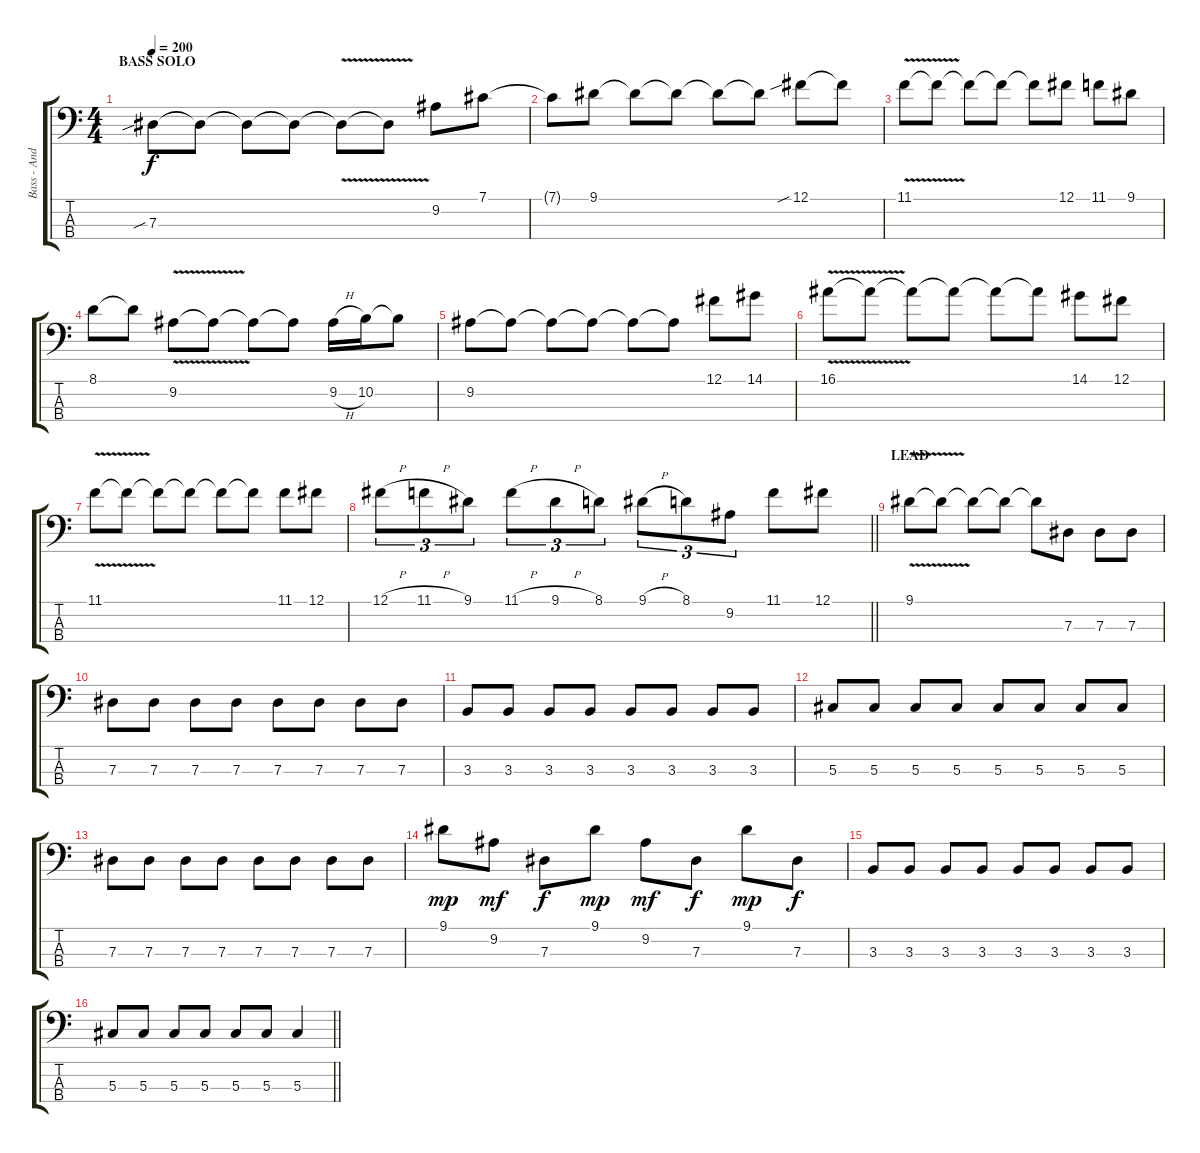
\track ("Bass - Andre Hartoonian" "Bass - And") {instrument electricbasspick}
\staff {score tabs}
\tuning (Gb2 Db2 Ab1 Eb1) {hide}
\ts (4 4)
\section ("" "BASS SOLO")
\tempo 200
\clef f4
\ks c
7.3{sib}.8{dy f volume 15} 7.3{t}.8 7.3{t}.8 7.3{t}.8 7.3{v t}.8 7.3{t}.8 9.2.8 7.1.8 |
7.1{t}.8 9.1.8 9.1{t}.8 9.1{t}.8 9.1{t}.8 9.1{t}.8 12.1{sib}.8 12.1{t}.8 |
11.1{v}.8 11.1{t}.8 11.1{t}.8 11.1{t}.8 11.1{t}.8 12.1.8 11.1.8 9.1.8 |
8.1.8 8.1{t}.8 9.2{v}.8 9.2{t}.8 9.2{t}.8 9.2{t}.8 9.2{h}.16 10.2.16 10.2{t}.8 |
9.2.8 9.2{t}.8 9.2{t}.8 9.2{t}.8 9.2{t}.8 9.2{t}.8 12.1.8 14.1.8 |
16.1{v}.8 16.1{t}.8 16.1{t}.8 16.1{t}.8 16.1{t}.8 16.1{t}.8 14.1.8 12.1.8 |
11.1{v}.8 11.1{t}.8 11.1{t}.8 11.1{t}.8 11.1{t}.8 11.1{t}.8 11.1.8 12.1.8 |
\barLineRight lightlight
12.1{h}.8{tu (3 2)} 11.1{h}.8{tu (3 2)} 9.1.8{tu (3 2)} 11.1{h}.8{tu (3 2)} 9.1{h}.8{tu (3 2)} 8.1.8{tu (3 2)} 9.1{h}.8{tu (3 2)} 8.1.8{tu (3 2)} 9.2.8{tu (3 2)} 11.1.8 12.1.8 |
\section ("" "LEAD")
9.1{v}.8{volume 14} 9.1{t}.8 9.1{t}.8 9.1{t}.8 9.1{t}.8 7.3.8 7.3.8 7.3.8 |
7.3.8 7.3.8 7.3.8 7.3.8 7.3.8 7.3.8 7.3.8 7.3.8 |
3.3.8 3.3.8 3.3.8 3.3.8 3.3.8 3.3.8 3.3.8 3.3.8 |
5.3.8 5.3.8 5.3.8 5.3.8 5.3.8 5.3.8 5.3.8 5.3.8 |
7.3.8 7.3.8 7.3.8 7.3.8 7.3.8 7.3.8 7.3.8 7.3.8 |
9.1.8{dy mp} 9.2.8{dy mf} 7.3.8{dy f} 9.1.8{dy mp} 9.2.8{dy mf} 7.3.8{dy f} 9.1.8{dy mp} 7.3.8{dy f} |
3.3.8 3.3.8 3.3.8 3.3.8 3.3.8 3.3.8 3.3.8 3.3.8 |
\barLineRight lightlight
5.3.8 5.3.8 5.3.8 5.3.8 5.3.8 5.3.8 5.3.4
